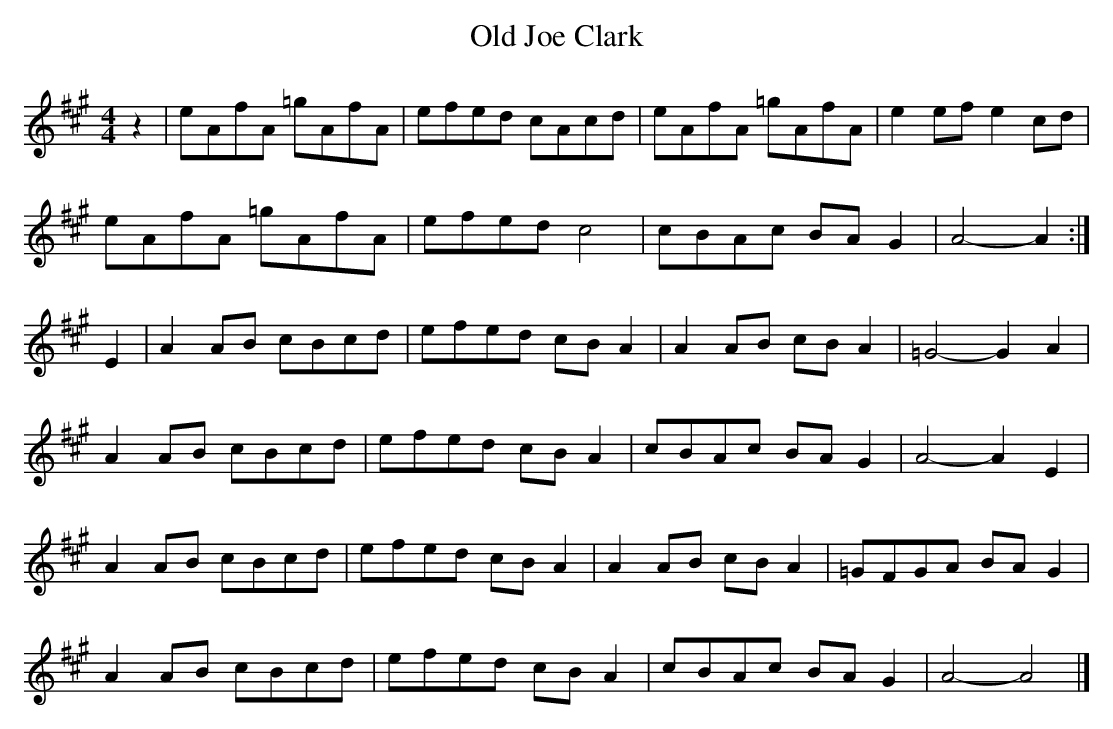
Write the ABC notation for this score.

X:1
T:Old Joe Clark
M:4/4
L:1/8
K:A
z2|eAfA =gAfA|efed cAcd|eAfA =gAfA|e2 ef e2 cd|
eAfA =gAfA|efed c4|cBAc BA G2|A4-A2:|
E2|A2 AB cBcd|efed cB A2|A2 AB cB A2|=G4-G2 A2|
A2 AB cBcd|efed cB A2|cBAc BA G2|A4-A2 E2|
A2 AB cBcd|efed cB A2|A2 AB cB A2|=GFGA BA G2|
A2 AB cBcd|efed cB A2|cBAc BA G2|A4-A4|]
